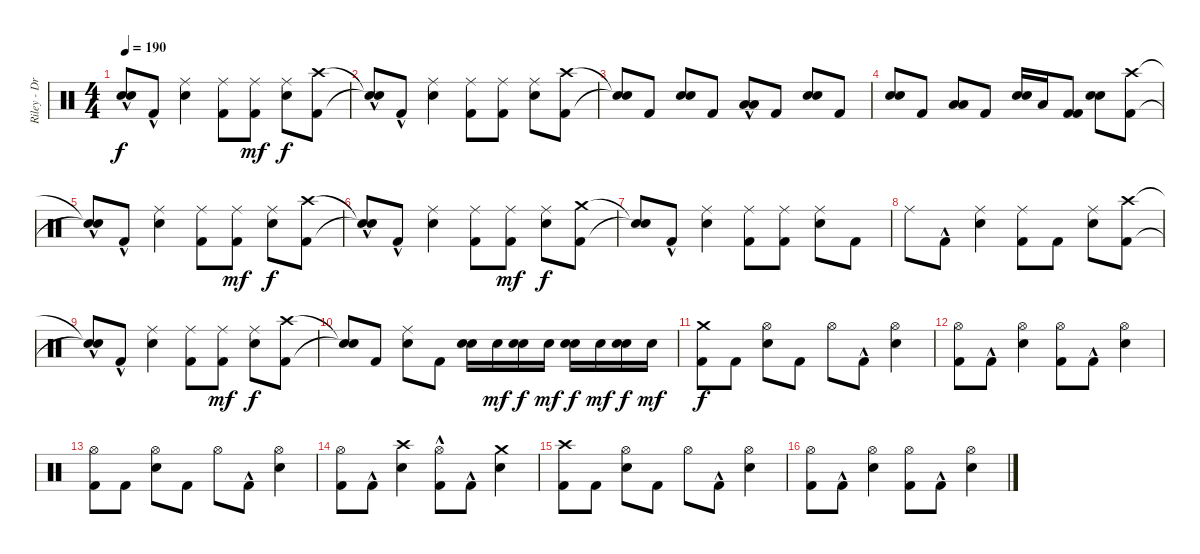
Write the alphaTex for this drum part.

\track ("Riley - Drums" "Riley - Dr") {instrument percussion}
\staff {score}
\articulation defaults
\ts (4 4)
\tempo 190
\clef neutral
\ks c
("Snare (hit)"{t} "Snare (hit)"{hac t}).8{dy f} "Kick (hit) 2"{hac}.8 ("Electric Snare (hit)" "Ride (middle)").4 ("Kick (hit) 2" "Ride (middle)").8 ("Kick (hit) 2" "Ride (middle)").8{dy mf} ("Electric Snare (hit)" "Ride (middle)").8{dy f} ("Kick (hit) 2" "Crash high (hit)").8 |
("Snare (hit)"{t} "Snare (hit)"{hac t}).8 "Kick (hit) 2"{hac}.8 ("Electric Snare (hit)" "Ride (middle)").4 ("Kick (hit) 2" "Ride (middle)").8 ("Kick (hit) 2" "Ride (middle)").8 ("Electric Snare (hit)" "Ride (middle)").8 ("Kick (hit) 2" "Crash high (hit)").8 |
("Snare (hit)"{t} "Snare (hit)"{t}).8 "Kick (hit) 2".8 ("Electric Snare (hit)" "Electric Snare (hit)").8 "Kick (hit) 2".8 ("Low Tom (hit)"{hac} "Low Tom (hit)"{hac}).8 "Kick (hit) 2".8 ("Electric Snare (hit)" "Electric Snare (hit)").8 "Kick (hit) 2".8 |
("Electric Snare (hit)" "Electric Snare (hit)").8 "Kick (hit) 2".8 ("Low Tom (hit)" "Low Tom (hit)").8 "Kick (hit) 2".8 ("Electric Snare (hit)" "Electric Snare (hit)").16 "Low Tom (hit)".16 ("Kick (hit) 2" "Kick (hit) 2").8 ("Electric Snare (hit)" "Electric Snare (hit)").8 ("Kick (hit) 2" "Crash high (hit)").8 |
("Snare (hit)"{t} "Snare (hit)"{hac t}).8 "Kick (hit) 2"{hac}.8 ("Electric Snare (hit)" "Ride (middle)").4 ("Kick (hit) 2" "Ride (middle)").8 ("Kick (hit) 2" "Ride (middle)").8{dy mf} ("Electric Snare (hit)" "Ride (middle)").8{dy f} ("Kick (hit) 2" "Crash high (hit)").8 |
("Snare (hit)"{t} "Snare (hit)"{hac t}).8 "Kick (hit) 2"{hac}.8 ("Electric Snare (hit)" "Ride (middle)").4 ("Kick (hit) 2" "Ride (middle)").8 ("Kick (hit) 2" "Ride (middle)").8{dy mf} ("Electric Snare (hit)" "Ride (middle)").8{dy f} ("Kick (hit) 2" "Crash medium (hit)").8 |
("Snare (hit)"{t} "Snare (hit)"{t}).8 "Kick (hit) 2"{hac}.8 ("Electric Snare (hit)" "Ride (middle)").4 ("Kick (hit) 2" "Ride (middle)").8 ("Kick (hit) 2" "Ride (middle)").8 ("Electric Snare (hit)" "Ride (middle)").8 "Kick (hit) 2".8 |
"Ride (middle)".8 "Kick (hit) 2"{hac}.8 ("Electric Snare (hit)" "Ride (middle)").4 ("Kick (hit) 2" "Ride (middle)").8 "Kick (hit) 2".8 ("Electric Snare (hit)" "Ride (middle)").8 ("Kick (hit) 2" "Crash high (hit)").8 |
("Snare (hit)"{t} "Snare (hit)"{hac t}).8 "Kick (hit) 2"{hac}.8 ("Electric Snare (hit)" "Ride (middle)").4 ("Kick (hit) 2" "Ride (middle)").8 ("Kick (hit) 2" "Ride (middle)").8{dy mf} ("Electric Snare (hit)" "Ride (middle)").8{dy f} ("Kick (hit) 2" "Crash high (hit)").8 |
("Snare (hit)"{t} "Snare (hit)"{t}).8 "Kick (hit) 2".8 ("Electric Snare (hit)" "Ride (middle)").8 "Kick (hit) 2".8 ("Electric Snare (hit)" "Electric Snare (hit)").16 "Electric Snare (hit)".16{dy mf} ("Electric Snare (hit)" "Electric Snare (hit)").16{dy f} "Electric Snare (hit)".16{dy mf} ("Electric Snare (hit)" "Electric Snare (hit)").16{dy f} "Electric Snare (hit)".16{dy mf} ("Electric Snare (hit)" "Electric Snare (hit)").16{dy f} "Electric Snare (hit)".16{dy mf} |
("Kick (hit) 2" "Crash medium (hit)").8{dy f} "Kick (hit) 2".8 ("Electric Snare (hit)" "Hi-Hat (open)").8 "Kick (hit) 2".8 "Hi-Hat (open)".8 "Kick (hit) 2"{hac}.8 ("Electric Snare (hit)" "Hi-Hat (open)").4 |
("Kick (hit) 2" "Hi-Hat (open)").8 "Kick (hit) 2"{hac}.8 ("Electric Snare (hit)" "Hi-Hat (open)").4 ("Kick (hit) 2" "Hi-Hat (open)").8 "Kick (hit) 2"{hac}.8 ("Electric Snare (hit)" "Hi-Hat (open)").4 |
("Kick (hit) 2" "Hi-Hat (open)").8 "Kick (hit) 2".8 ("Electric Snare (hit)" "Hi-Hat (open)").8 "Kick (hit) 2".8 "Hi-Hat (open)".8 "Kick (hit) 2"{hac}.8 ("Electric Snare (hit)" "Hi-Hat (open)").4 |
("Kick (hit) 2" "Hi-Hat (open)").8 "Kick (hit) 2"{hac}.8 ("Electric Snare (hit)" "Crash high (hit)").4 ("Kick (hit) 2" "Hi-Hat (open)"{hac}).8 "Kick (hit) 2"{hac}.8 ("Electric Snare (hit)" "Crash medium (hit)").4 |
("Kick (hit) 2" "Crash high (hit)").8 "Kick (hit) 2".8 ("Electric Snare (hit)" "Hi-Hat (open)").8 "Kick (hit) 2".8 "Hi-Hat (open)".8 "Kick (hit) 2"{hac}.8 ("Electric Snare (hit)" "Hi-Hat (open)").4 |
("Kick (hit) 2" "Hi-Hat (open)").8 "Kick (hit) 2"{hac}.8 ("Electric Snare (hit)" "Hi-Hat (open)").4 ("Kick (hit) 2" "Hi-Hat (open)").8 "Kick (hit) 2"{hac}.8 ("Electric Snare (hit)" "Hi-Hat (open)").4
